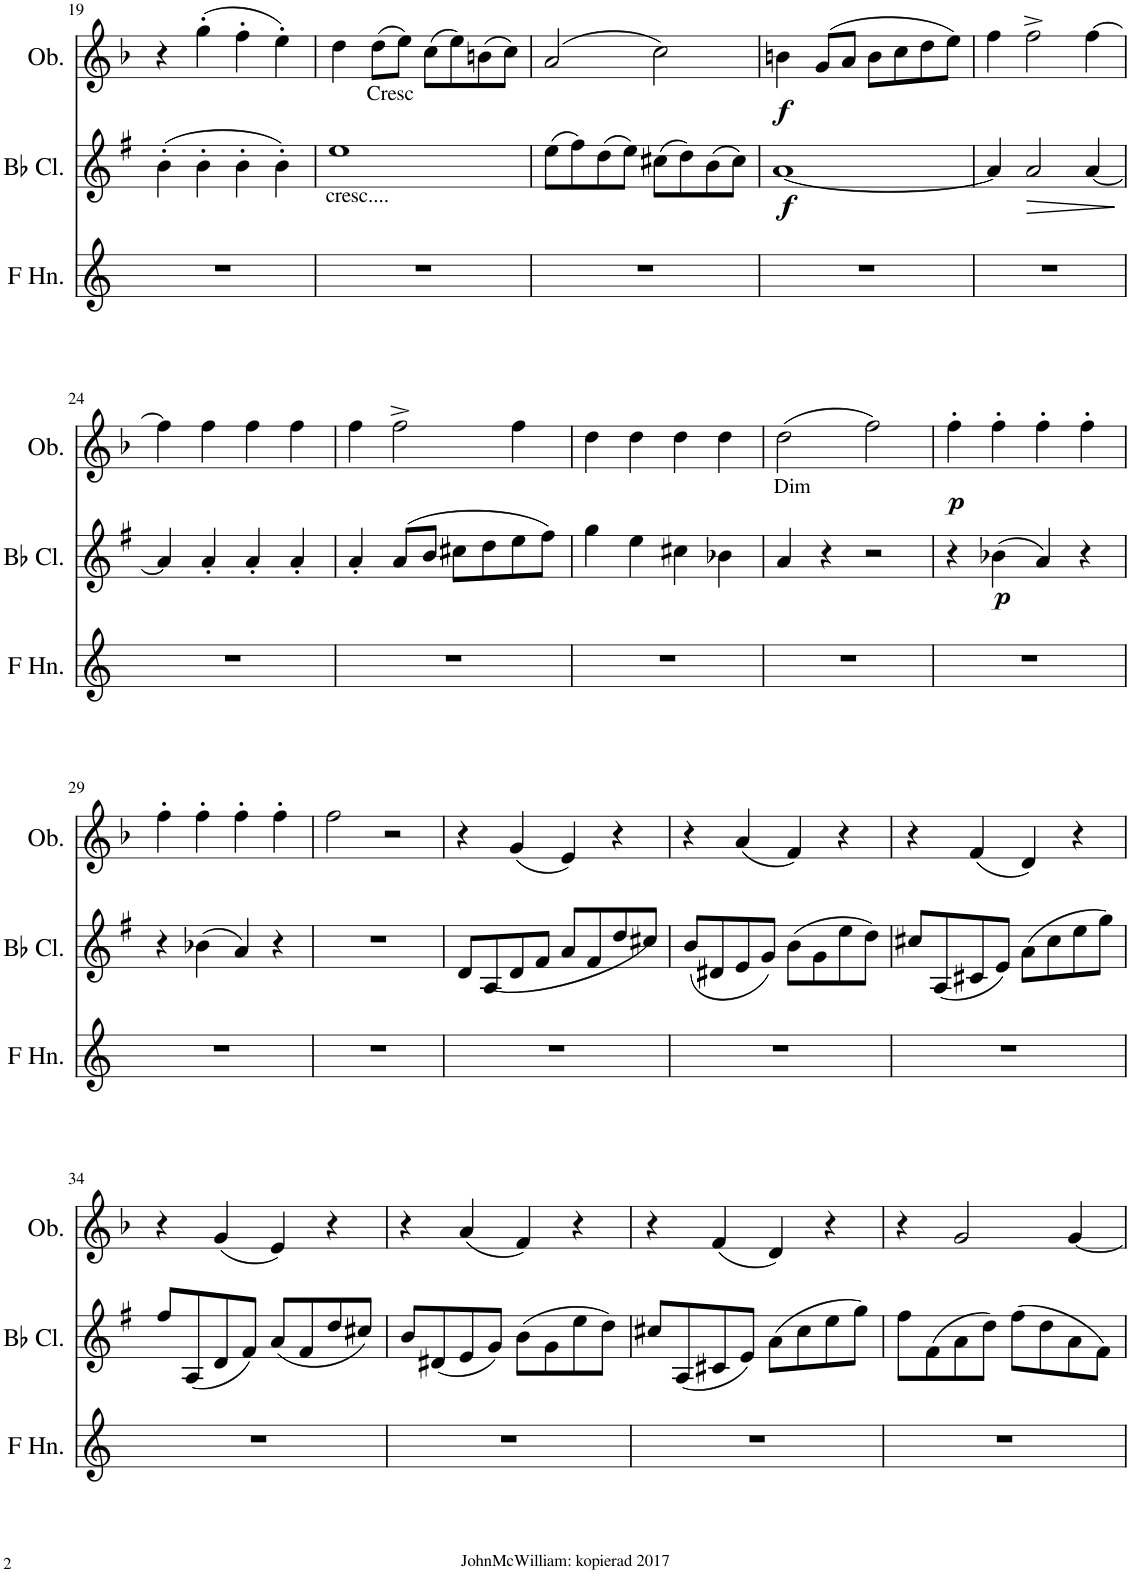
**kern	**kern	**dynam	**kern	**dynam
*part3	*part2	*part2	*part1	*part1
*staff3	*staff2	*staff2	*staff1	*staff1
*I"Horn in F	*I"Bb Clarinet	*	*I"Oboe	*
*	*I'Bb Cl.	*	*I'Ob.	*
!!LO:PB:g=z
*clefG2	*clefG2	*	*clefG2	*
*Trd4c7	*Trd1c2	*	*	*
*k[]	*k[f#]	*	*k[b-]	*
*M4/4	*M4/4	*	*M4/4	*
=19	=19	=19	=19	=19
1r	(4b'\	.	4r	.
.	4b'\	.	(4gg'\	.
.	4b'\	.	4ff'\	.
.	4b'\)	.	4ee'\)	.
=20	=20	=20	=20	=20
!	!LO:TX:b:t=cresc....	!	!	!
1r	1ee	.	4dd\	.
!	!	!	!LO:TX:b:t=Cresc	!
.	.	.	(8dd\L	.
.	.	.	8ee\J)	.
.	.	.	(8cc\L	.
.	.	.	8ee\)	.
.	.	.	(8bn\	.
.	.	.	8cc\J)	.
=21	=21	=21	=21	=21
1r	(8ee\L	.	(2a/	.
.	8ff#\)	.	.	.
.	(8dd\	.	.	.
.	8ee\J)	.	.	.
.	(8cc#X\L	.	2cc\)	.
.	8dd\)	.	.	.
.	(8b\	.	.	.
.	8cc#\J)	.	.	.
=22	=22	=22	=22	=22
!	!	!LO:DY:b	!	!LO:DY:b
1r	[1a	f	4bn\	f
.	.	.	(8g/L	.
.	.	.	8a/J	.
.	.	.	8b\L	.
.	.	.	8cc\	.
.	.	.	8dd\	.
.	.	.	8ee\J)	.
=23	=23	=23	=23	=23
1r	4a/]	.	4ff\	.
!	!	!LO:HP:b	!	!
.	2a/	>	2ff^\	.
.	[4a/	.	[4ff\	.
.	.	]	.	.
!!LO:LB:g=z
=24	=24	=24	=24	=24
1r	4a/]	.	4ff\]	.
.	4a'/	.	4ff\	.
.	4a'/	.	4ff\	.
.	4a'/	.	4ff\	.
=25	=25	=25	=25	=25
1r	4a'/	.	4ff\	.
.	(8a/L	.	2ff^\	.
.	8b/J	.	.	.
.	8cc#X\L	.	.	.
.	8dd\	.	.	.
.	8ee\	.	4ff\	.
.	8ff#\J)	.	.	.
=26	=26	=26	=26	=26
1r	4gg\	.	4dd\	.
.	4ee\	.	4dd\	.
.	4cc#X\	.	4dd\	.
.	4b-X\	.	4dd\	.
=27	=27	=27	=27	=27
!	!	!	!LO:TX:b:t=Dim	!
1r	4a/	.	(2dd\	.
.	4r	.	.	.
.	2r	.	2ff\)	.
=28	=28	=28	=28	=28
!	!	!	!	!LO:DY:b
1r	4r	.	4ff'\	p
!	!	!LO:DY:b	!	!
.	(4b-X\	p	4ff'\	.
.	4a/)	.	4ff'\	.
.	4r	.	4ff'\	.
!!LO:LB:g=z
=29	=29	=29	=29	=29
1r	4r	.	4ff'\	.
.	(4b-X\	.	4ff'\	.
.	4a/)	.	4ff'\	.
.	4r	.	4ff'\	.
=30	=30	=30	=30	=30
1r	1r	.	2ff\	.
.	.	.	2r	.
=31	=31	=31	=31	=31
1r	8d/L	.	4r	.
.	(8A/	.	.	.
.	8d/	.	(4g/	.
.	8f#/J	.	.	.
.	8a/L	.	4e/)	.
.	8f#/	.	.	.
.	8dd/	.	4r	.
.	8cc#X/J)	.	.	.
=32	=32	=32	=32	=32
1r	(8b/L	.	4r	.
.	8d#X/	.	.	.
.	8e/	.	(4a/	.
.	8g/J)	.	.	.
.	(8b\L	.	4f/)	.
.	8g\	.	.	.
.	8ee\	.	4r	.
.	8dd\J)	.	.	.
=33	=33	=33	=33	=33
1r	8cc#X/L	.	4r	.
.	(8A/	.	.	.
.	8c#X/	.	(4f/	.
.	8e/J)	.	.	.
.	(8a\L	.	4d/)	.
.	8cc#\	.	.	.
.	8ee\	.	4r	.
.	8gg\J)	.	.	.
!!LO:LB:g=z
=34	=34	=34	=34	=34
1r	8ff#/L	.	4r	.
.	(8A/	.	.	.
.	8d/	.	(4g/	.
.	8f#/J)	.	.	.
.	(8a/L	.	4e/)	.
.	8f#/	.	.	.
.	8dd/	.	4r	.
.	8cc#X/J)	.	.	.
=35	=35	=35	=35	=35
1r	8b/L	.	4r	.
.	(8d#X/	.	.	.
.	8e/	.	(4a/	.
.	8g/J)	.	.	.
.	(8b\L	.	4f/)	.
.	8g\	.	.	.
.	8ee\	.	4r	.
.	8dd\J)	.	.	.
=36	=36	=36	=36	=36
1r	8cc#X/L	.	4r	.
.	(8A/	.	.	.
.	8c#X/	.	(4f/	.
.	8e/J)	.	.	.
.	(8a\L	.	4d/)	.
.	8cc#\	.	.	.
.	8ee\	.	4r	.
.	8gg\J)	.	.	.
=37	=37	=37	=37	=37
1r	8ff#\L	.	4r	.
.	(8f#\	.	.	.
.	8a\	.	2g/	.
.	8dd\J)	.	.	.
.	(8ff#\L	.	.	.
.	8dd\	.	.	.
.	8a\	.	[4g/	.
.	8f#\J)	.	.	.
=	=	=	=	=
*-	*-	*-	*-	*-
